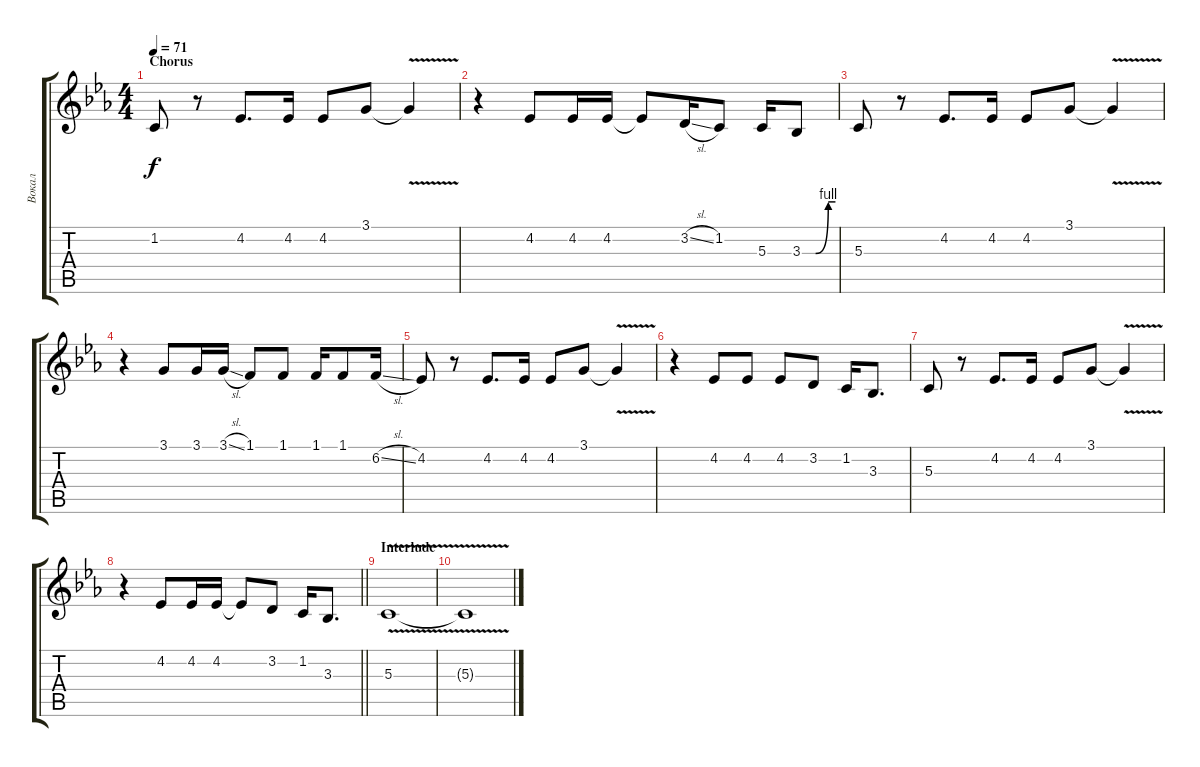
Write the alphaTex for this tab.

\track ("Вокал" "Вокал") {instrument trumpet}
\staff {score tabs}
\tuning (E4 B3 G3 D3 A2 E2) {hide}
\ts (4 4)
\section ("" "Chorus")
\tempo 71
\clef g2
\ks cminor
1.2{t}.8{dy f} r.8 4.2.8{d} 4.2.16 4.2.8 3.1.8 3.1{v t}.4 |
r.4 4.2.8 4.2.16 4.2.16 4.2{t}.8 3.2{sl}.16 1.2.8 5.3.16 3.3{be (custom 0 0 24 0 47 4 60 4)}.8 |
5.3.8 r.8 4.2.8{d} 4.2.16 4.2.8 3.1.8 3.1{v t}.4 |
r.4 3.1.8 3.1.16 3.1{sl}.16 1.1.8 1.1.8 1.1.16 1.1.8 6.2{sl}.16 |
4.2.8 r.8 4.2.8{d} 4.2.16 4.2.8 3.1.8 3.1{v t}.4 |
r.4 4.2.8 4.2.8 4.2.8 3.2.8 1.2.16 3.3.8{d} |
5.3.8 r.8 4.2.8{d} 4.2.16 4.2.8 3.1.8 3.1{v t}.4 |
\barLineRight lightlight
r.4 4.2.8 4.2.16 4.2.16 4.2{t}.8 3.2.8 1.2.16 3.3.8{d} |
\section ("" "Interlude")
5.3{v}.1 |
5.3{t}.1
